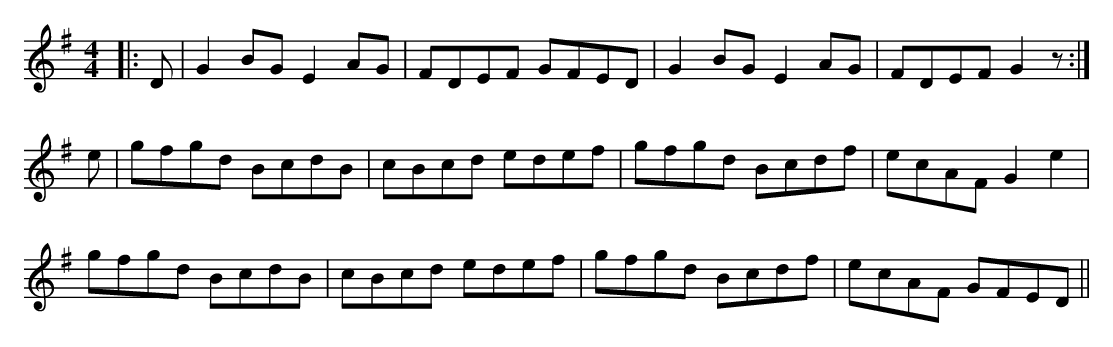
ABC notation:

X:1
M:4/4
K:G
|:D|G2 BG E2 AG|FDEF GFED|G2 BG E2 AG|FDEF G2 z:|
e|gfgd BcdB|cBcd edef|gfgd Bcdf|ecAF G2 e2|
gfgd BcdB|cBcd edef|gfgd Bcdf|ecAF GFED||
